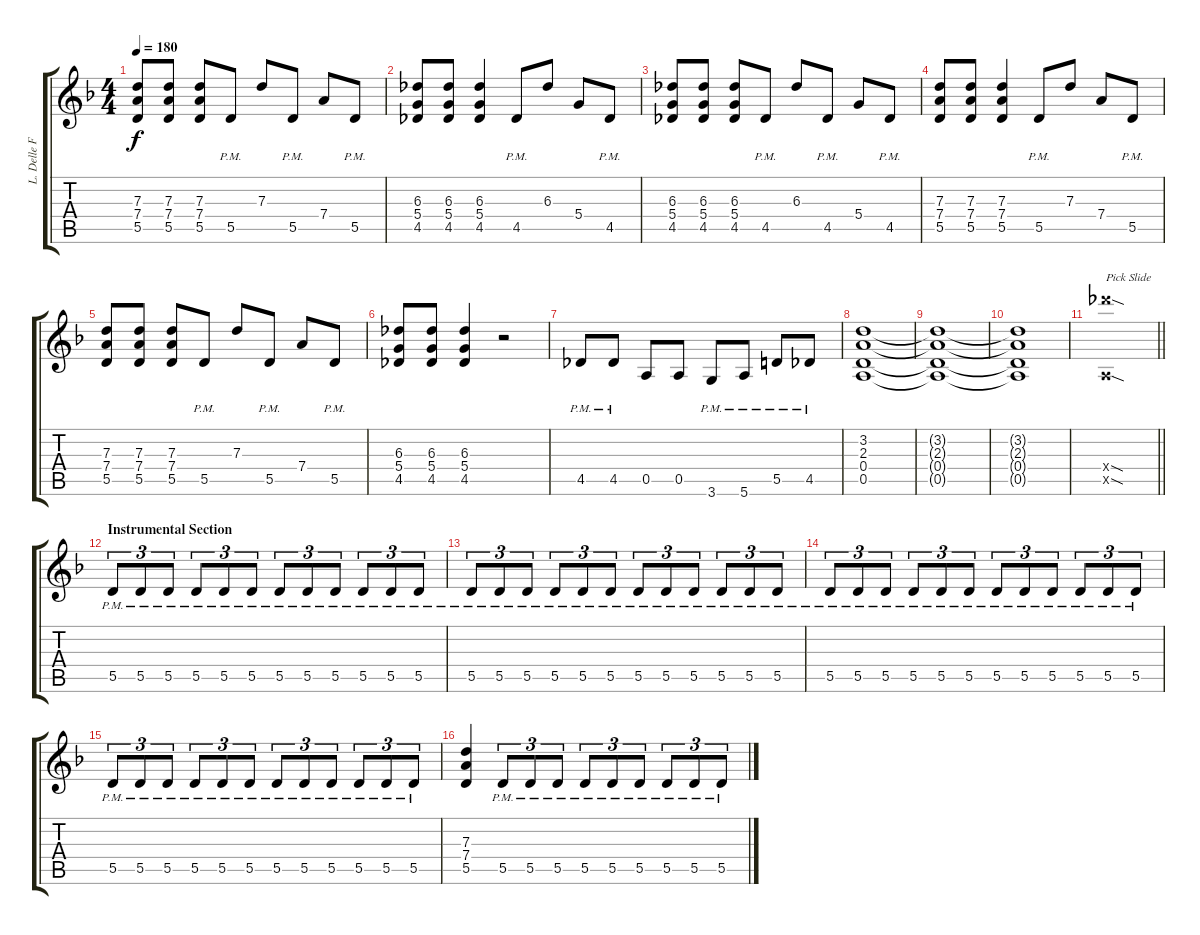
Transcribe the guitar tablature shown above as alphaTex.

\track ("L. Delle Fave (Dist. Guitar L)" "L. Delle F") {instrument overdrivenguitar}
\staff {score tabs}
\tuning (E4 B3 G3 D3 A2 E2) {hide}
\ts (4 4)
\tempo 180
\clef g2
\ks dminor
(7.3 7.4 5.5).8{dy f} (7.3 7.4 5.5).8 (7.3 7.4 5.5).8 5.5{pm}.8 7.3.8 5.5{pm}.8 7.4.8 5.5{pm}.8 |
(6.3 5.4 4.5).8 (6.3 5.4 4.5).8 (6.3 5.4 4.5).4 4.5{pm}.8 6.3.8 5.4.8 4.5{pm}.8 |
(6.3 5.4 4.5).8 (6.3 5.4 4.5).8 (6.3 5.4 4.5).8 4.5{pm}.8 6.3.8 4.5{pm}.8 5.4.8 4.5{pm}.8 |
(7.3 7.4 5.5).8 (7.3 7.4 5.5).8 (7.3 7.4 5.5).4 5.5{pm}.8 7.3.8 7.4.8 5.5{pm}.8 |
(7.3 7.4 5.5).8 (7.3 7.4 5.5).8 (7.3 7.4 5.5).8 5.5{pm}.8 7.3.8 5.5{pm}.8 7.4.8 5.5{pm}.8 |
(6.3 5.4 4.5).8 (6.3 5.4 4.5).8 (6.3 5.4 4.5).4 r.2 |
4.5{pm}.8 4.5{pm}.8 0.5.8 0.5.8 3.6{pm}.8 5.6{pm}.8 5.5{pm}.8 4.5{pm}.8 |
(3.2 2.3 0.4 0.5).1 |
(3.2{t} 2.3{t} 0.4{t} 0.5{t}).1 |
(3.2{t} 2.3{t} 0.4{t} 0.5{t}).1 |
\barLineRight lightlight
(23.4{sod x} 0.5{sod x}).1{txt "Pick Slide"} |
\section ("" "Instrumental Section")
5.5{pm}.8{tu (3 2)} 5.5{pm}.8{tu (3 2)} 5.5{pm}.8{tu (3 2)} 5.5{pm}.8{tu (3 2)} 5.5{pm}.8{tu (3 2)} 5.5{pm}.8{tu (3 2)} 5.5{pm}.8{tu (3 2)} 5.5{pm}.8{tu (3 2)} 5.5{pm}.8{tu (3 2)} 5.5{pm}.8{tu (3 2)} 5.5{pm}.8{tu (3 2)} 5.5{pm}.8{tu (3 2)} |
5.5{pm}.8{tu (3 2)} 5.5{pm}.8{tu (3 2)} 5.5{pm}.8{tu (3 2)} 5.5{pm}.8{tu (3 2)} 5.5{pm}.8{tu (3 2)} 5.5{pm}.8{tu (3 2)} 5.5{pm}.8{tu (3 2)} 5.5{pm}.8{tu (3 2)} 5.5{pm}.8{tu (3 2)} 5.5{pm}.8{tu (3 2)} 5.5{pm}.8{tu (3 2)} 5.5{pm}.8{tu (3 2)} |
5.5{pm}.8{tu (3 2)} 5.5{pm}.8{tu (3 2)} 5.5{pm}.8{tu (3 2)} 5.5{pm}.8{tu (3 2)} 5.5{pm}.8{tu (3 2)} 5.5{pm}.8{tu (3 2)} 5.5{pm}.8{tu (3 2)} 5.5{pm}.8{tu (3 2)} 5.5{pm}.8{tu (3 2)} 5.5{pm}.8{tu (3 2)} 5.5{pm}.8{tu (3 2)} 5.5{pm}.8{tu (3 2)} |
5.5{pm}.8{tu (3 2)} 5.5{pm}.8{tu (3 2)} 5.5{pm}.8{tu (3 2)} 5.5{pm}.8{tu (3 2)} 5.5{pm}.8{tu (3 2)} 5.5{pm}.8{tu (3 2)} 5.5{pm}.8{tu (3 2)} 5.5{pm}.8{tu (3 2)} 5.5{pm}.8{tu (3 2)} 5.5{pm}.8{tu (3 2)} 5.5{pm}.8{tu (3 2)} 5.5{pm}.8{tu (3 2)} |
(7.3 7.4 5.5).4 5.5{pm}.8{tu (3 2)} 5.5{pm}.8{tu (3 2)} 5.5{pm}.8{tu (3 2)} 5.5{pm}.8{tu (3 2)} 5.5{pm}.8{tu (3 2)} 5.5{pm}.8{tu (3 2)} 5.5{pm}.8{tu (3 2)} 5.5{pm}.8{tu (3 2)} 5.5{pm}.8{tu (3 2)}
